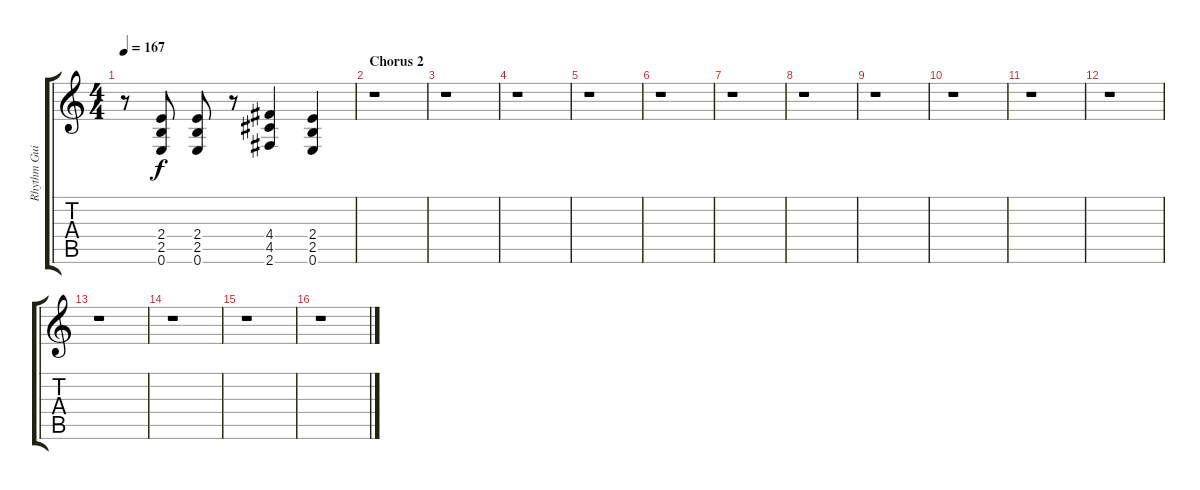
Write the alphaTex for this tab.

\track ("Rhythm Guitar" "Rhythm Gui") {instrument distortionguitar}
\staff {score tabs}
\tuning (E4 B3 G3 D3 A2 E2) {hide}
\ts (4 4)
\tempo 167
\clef g2
\ks c
r.8{dy f} (2.4 2.5 0.6).8 (2.4 2.5 0.6).8 r.8 (4.4 4.5 2.6).4 (2.4 2.5 0.6).4 |
\section ("" "Chorus 2")
r.1 |
r.1 |
r.1 |
r.1 |
r.1 |
r.1 |
r.1 |
r.1 |
r.1 |
r.1 |
r.1 |
r.1 |
r.1 |
r.1 |
r.1
